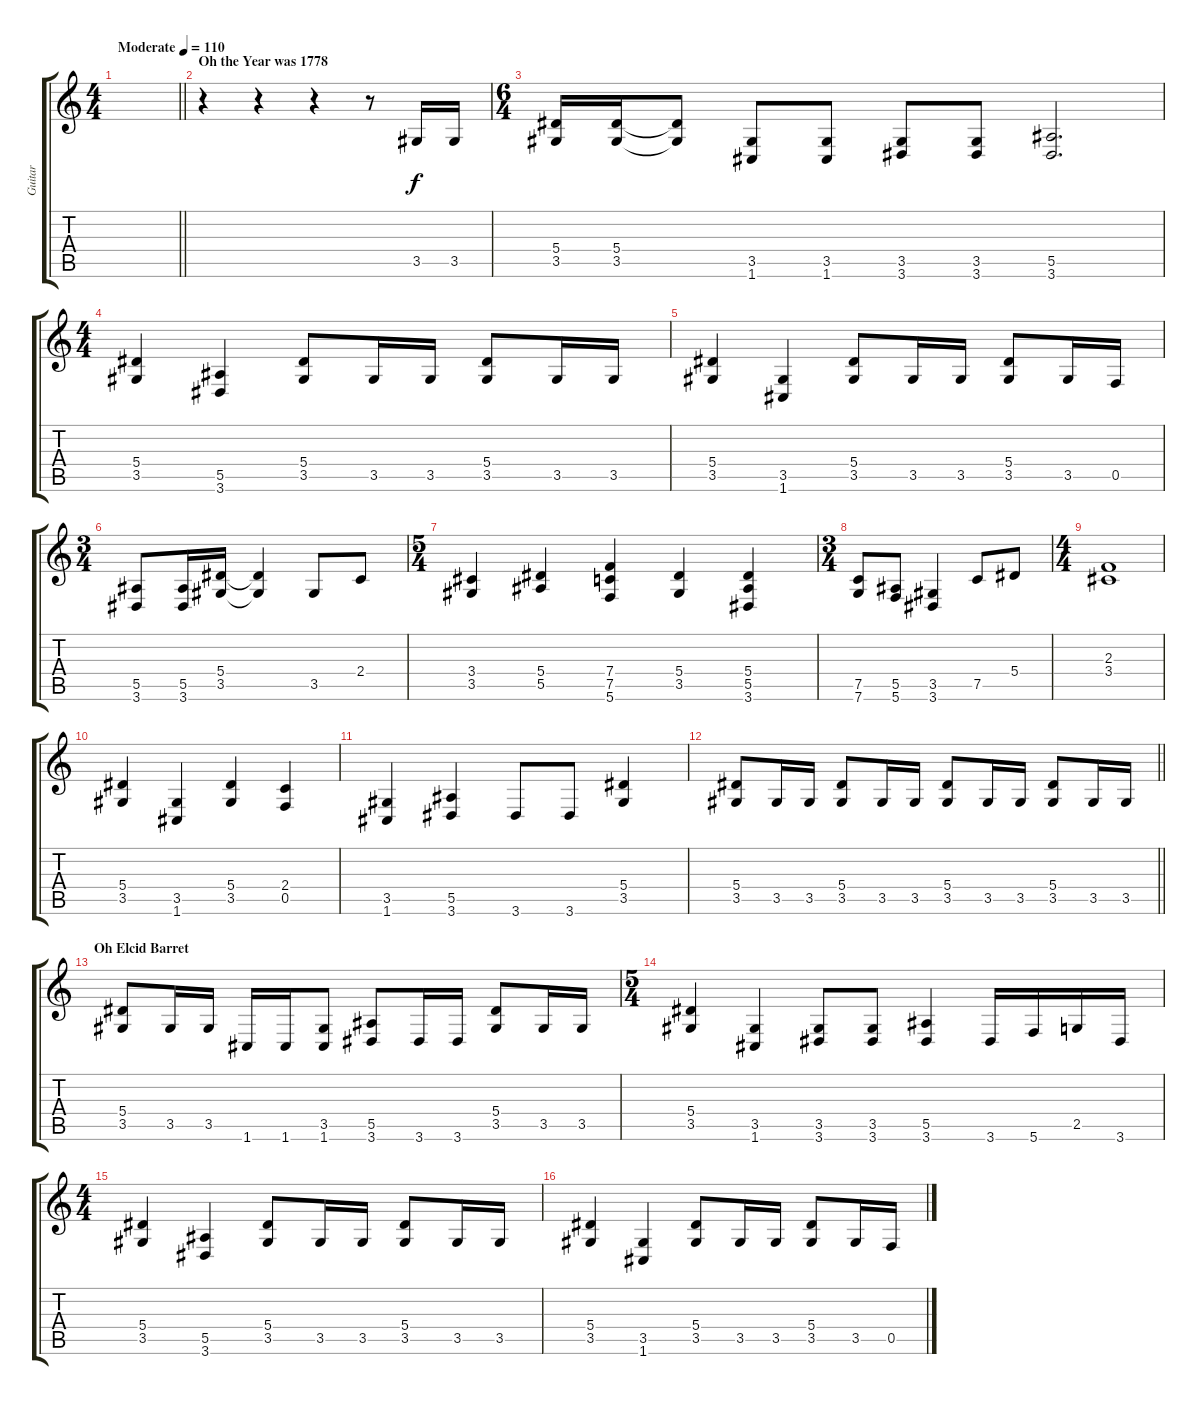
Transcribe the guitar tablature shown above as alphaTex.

\track ("Guitar" "Guitar") {instrument distortionguitar}
\staff {score tabs}
\tuning (C4 G3 Eb3 Bb2 F2 C2) {hide}
\ts (4 4)
\tempo (110 "Moderate")
\clef g2
\barLineRight lightlight
\ks c
|
\section ("" "Oh the Year was 1778")
r.4 r.4 r.4 r.8 3.5.16 3.5.16 |
\ts (6 4)
(5.4 3.5).16 (5.4 3.5).16 (5.4{t} 3.5{t}).8 (3.5 1.6).8 (3.5 1.6).8 (3.5 3.6).8 (3.5 3.6).8 (5.5 3.6).2{d} |
\ts (4 4)
(5.4 3.5).4 (5.5 3.6).4 (5.4 3.5).8 3.5.16 3.5.16 (5.4 3.5).8 3.5.16 3.5.16 |
(5.4 3.5).4 (3.5 1.6).4 (5.4 3.5).8 3.5.16 3.5.16 (5.4 3.5).8 3.5.16 0.5.16 |
\ts (3 4)
(5.5 3.6).8 (5.5 3.6).16 (5.4 3.5).16 (5.4{t} 3.5{t}).4 3.5.8 2.4.8 |
\ts (5 4)
(3.4 3.5).4 (5.4 5.5).4 (7.4 7.5 5.6).4 (5.4 3.5).4 (5.4 5.5 3.6).4 |
\ts (3 4)
(7.5 7.6).8 (5.5 5.6).8 (3.5 3.6).4 7.5.8 5.4.8 |
\ts (4 4)
(2.3 3.4).1 |
(5.4 3.5).4 (3.5 1.6).4 (5.4 3.5).4 (2.4 0.5).4 |
(3.5 1.6).4 (5.5 3.6).4 3.6.8 3.6.8 (5.4 3.5).4 |
\barLineRight lightlight
(5.4 3.5).8 3.5.16 3.5.16 (5.4 3.5).8 3.5.16 3.5.16 (5.4 3.5).8 3.5.16 3.5.16 (5.4 3.5).8 3.5.16 3.5.16 |
\section ("" "Oh Elcid Barret")
(5.4 3.5).8 3.5.16 3.5.16 1.6.16 1.6.16 (3.5 1.6).8 (5.5 3.6).8 3.6.16 3.6.16 (5.4 3.5).8 3.5.16 3.5.16 |
\ts (5 4)
(5.4 3.5).4 (3.5 1.6).4 (3.5 3.6).8 (3.5 3.6).8 (5.5 3.6).4 3.6.16 5.6.16 2.5.16 3.6.16 |
\ts (4 4)
(5.4 3.5).4 (5.5 3.6).4 (5.4 3.5).8 3.5.16 3.5.16 (5.4 3.5).8 3.5.16 3.5.16 |
(5.4 3.5).4 (3.5 1.6).4 (5.4 3.5).8 3.5.16 3.5.16 (5.4 3.5).8 3.5.16 0.5.16
